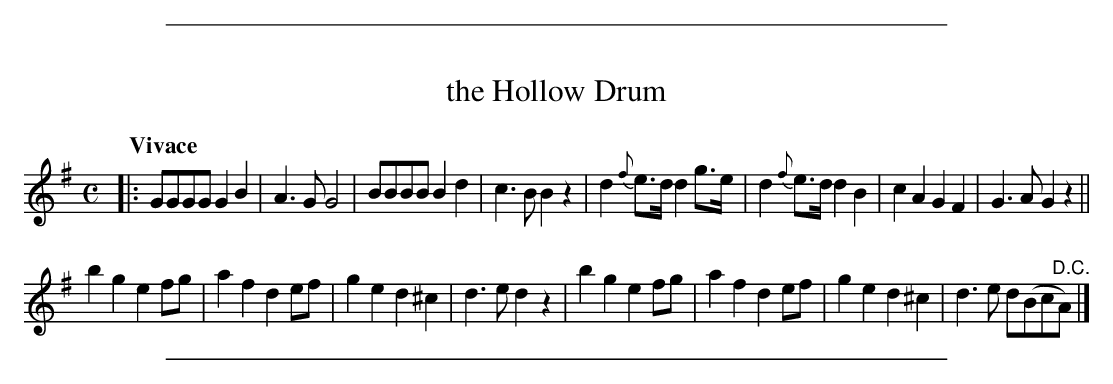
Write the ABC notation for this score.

X:1
T: the Hollow Drum
Q: "Vivace"
M: C
L: 1/8
K: G
|:\
GGGG G2B2 | A3G G4 | BBBB B2d2 | c3B B2z2 | d2{f}e>d d2g>e | d2{f}e>d d2B2 | c2A2 G2F2 | G3A G2z2 ||
b2g2 e2fg | a2f2 d2ef | g2e2 d2^c2 | d3e d2z2 | b2g2 e2fg | a2f2 d2ef | g2e2 d2^c2 | d3e d(Bc"^D.C."A) |]
